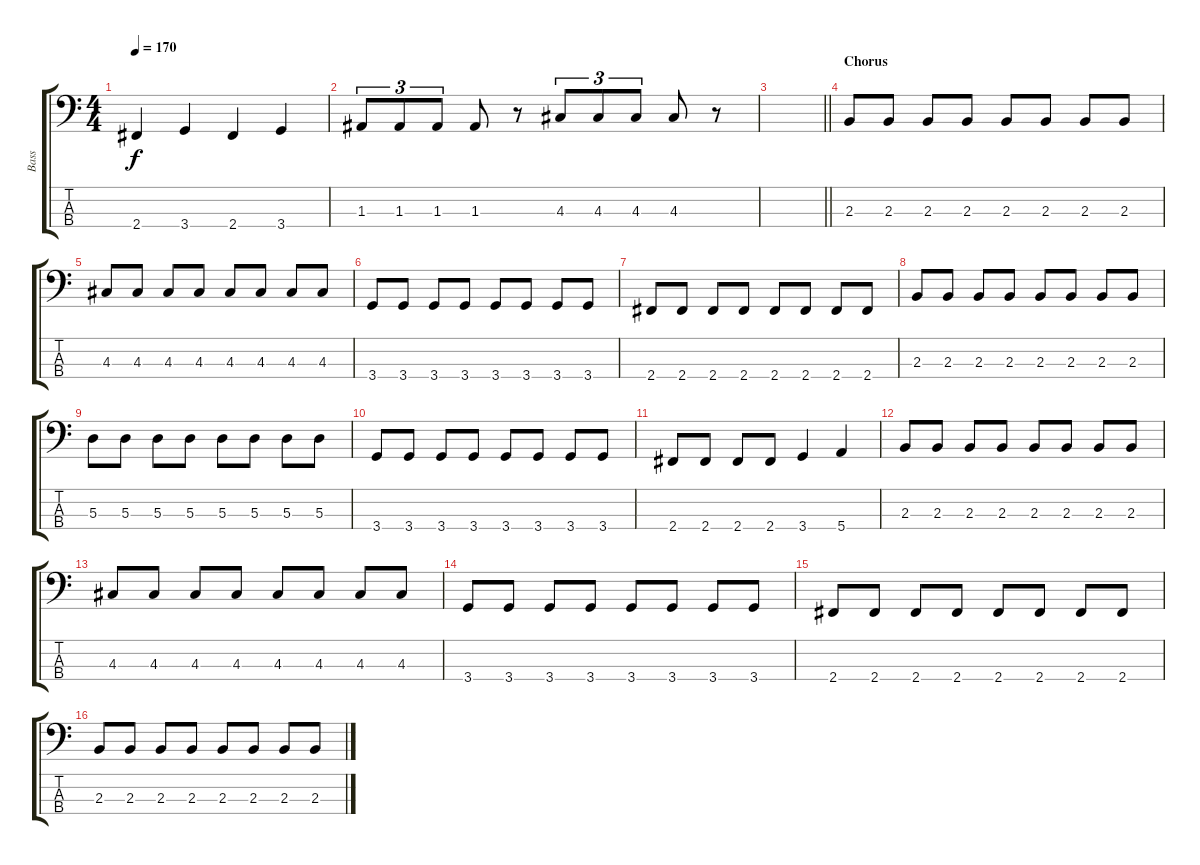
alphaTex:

\track ("Bass" "Bass") {instrument electricbassfinger}
\staff {score tabs}
\tuning (G2 D2 A1 E1) {hide}
\ts (4 4)
\tempo 170
\clef f4
\ks c
2.4.4{dy f} 3.4.4 2.4.4 3.4.4 |
1.3.8{tu (3 2)} 1.3.8{tu (3 2)} 1.3.8{tu (3 2)} 1.3.8 r.8 4.3.8{tu (3 2)} 4.3.8{tu (3 2)} 4.3.8{tu (3 2)} 4.3.8 r.8 |
\barLineRight lightlight
|
\section ("" "Chorus")
2.3.8 2.3.8 2.3.8 2.3.8 2.3.8 2.3.8 2.3.8 2.3.8 |
4.3.8 4.3.8 4.3.8 4.3.8 4.3.8 4.3.8 4.3.8 4.3.8 |
3.4.8 3.4.8 3.4.8 3.4.8 3.4.8 3.4.8 3.4.8 3.4.8 |
2.4.8 2.4.8 2.4.8 2.4.8 2.4.8 2.4.8 2.4.8 2.4.8 |
2.3.8 2.3.8 2.3.8 2.3.8 2.3.8 2.3.8 2.3.8 2.3.8 |
5.3.8 5.3.8 5.3.8 5.3.8 5.3.8 5.3.8 5.3.8 5.3.8 |
3.4.8 3.4.8 3.4.8 3.4.8 3.4.8 3.4.8 3.4.8 3.4.8 |
2.4.8 2.4.8 2.4.8 2.4.8 3.4.4 5.4.4 |
2.3.8 2.3.8 2.3.8 2.3.8 2.3.8 2.3.8 2.3.8 2.3.8 |
4.3.8 4.3.8 4.3.8 4.3.8 4.3.8 4.3.8 4.3.8 4.3.8 |
3.4.8 3.4.8 3.4.8 3.4.8 3.4.8 3.4.8 3.4.8 3.4.8 |
2.4.8 2.4.8 2.4.8 2.4.8 2.4.8 2.4.8 2.4.8 2.4.8 |
2.3.8 2.3.8 2.3.8 2.3.8 2.3.8 2.3.8 2.3.8 2.3.8
